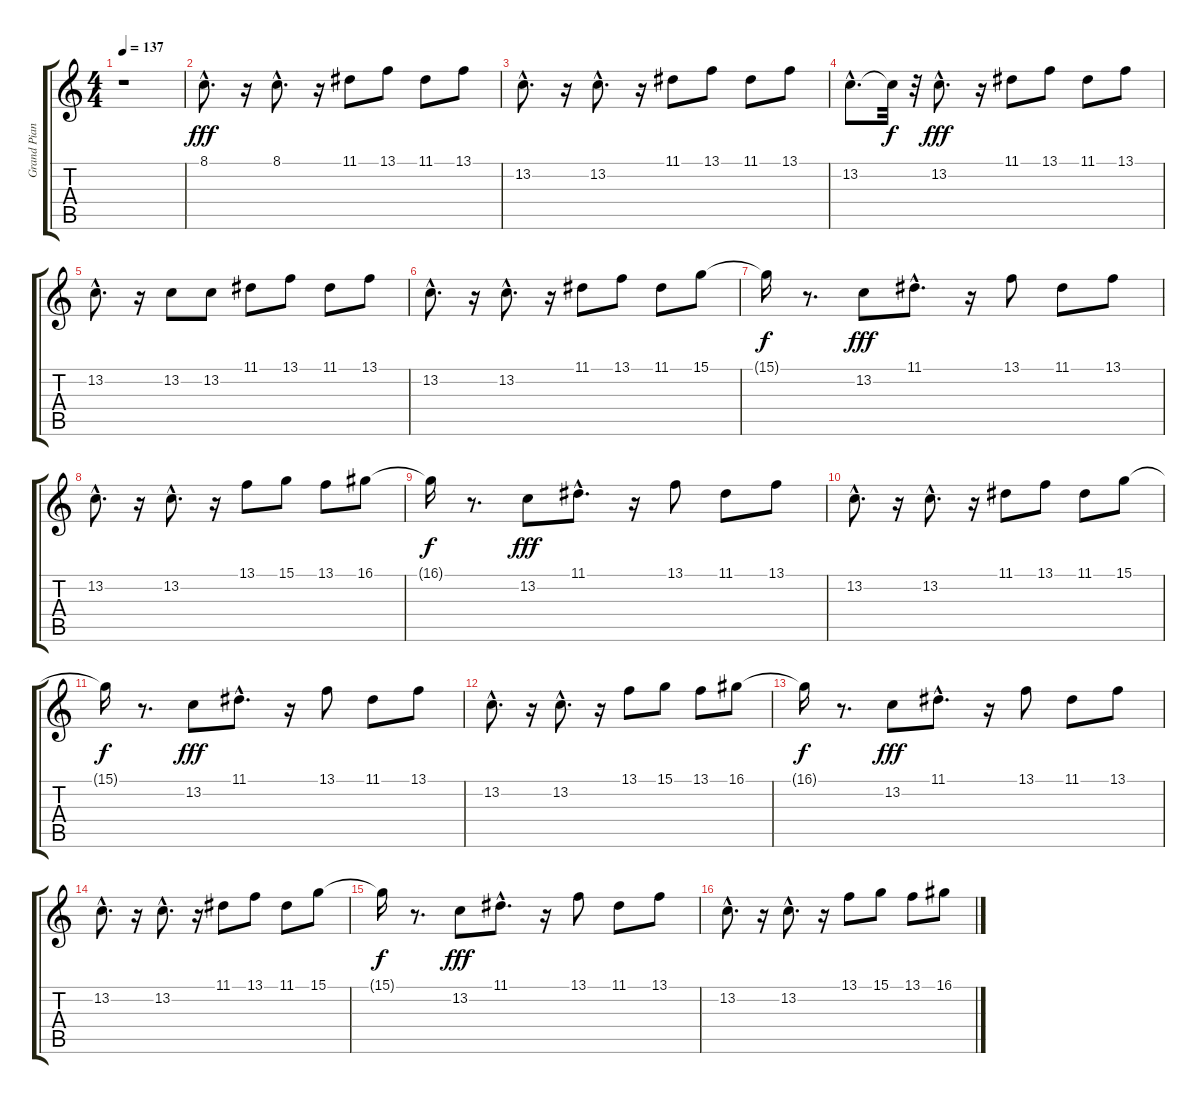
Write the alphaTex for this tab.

\track ("Grand Piano-1" "Grand Pian") {instrument acousticgrandpiano}
\staff {score tabs}
\tuning (E4 B3 G3 D3 A2 E2) {hide}
\ts (4 4)
\tempo 137
\clef g2
\ks c
r.1{dy fff instrument acousticgrandpiano} |
8.1{hac}.8{d} r.16 8.1{hac}.8{d} r.16 11.1.8 13.1.8 11.1.8 13.1.8 |
13.2{hac}.8{d} r.16 13.2{hac}.8{d} r.16 11.1.8 13.1.8 11.1.8 13.1.8 |
13.2{hac}.8{d} 13.2{t}.32{dy f} r.32 13.2{hac}.8{d dy fff} r.16 11.1.8 13.1.8 11.1.8 13.1.8 |
13.2{hac}.8{d} r.16 13.2.8 13.2.8 11.1.8 13.1.8 11.1.8 13.1.8 |
13.2{hac}.8{d} r.16 13.2{hac}.8{d} r.16 11.1.8 13.1.8 11.1.8 15.1.8 |
15.1{t}.16{dy f} r.8{d} 13.2.8{dy fff} 11.1{hac}.8{d} r.16 13.1.8 11.1.8 13.1.8 |
13.2{hac}.8{d} r.16 13.2{hac}.8{d} r.16 13.1.8 15.1.8 13.1.8 16.1.8 |
16.1{t}.16{dy f} r.8{d} 13.2.8{dy fff} 11.1{hac}.8{d} r.16 13.1.8 11.1.8 13.1.8 |
13.2{hac}.8{d} r.16 13.2{hac}.8{d} r.16 11.1.8 13.1.8 11.1.8 15.1.8 |
15.1{t}.16{dy f} r.8{d} 13.2.8{dy fff} 11.1{hac}.8{d} r.16 13.1.8 11.1.8 13.1.8 |
13.2{hac}.8{d} r.16 13.2{hac}.8{d} r.16 13.1.8 15.1.8 13.1.8 16.1.8 |
16.1{t}.16{dy f} r.8{d} 13.2.8{dy fff} 11.1{hac}.8{d} r.16 13.1.8 11.1.8 13.1.8 |
13.2{hac}.8{d} r.16 13.2{hac}.8{d} r.16 11.1.8 13.1.8 11.1.8 15.1.8 |
15.1{t}.16{dy f} r.8{d} 13.2.8{dy fff} 11.1{hac}.8{d} r.16 13.1.8 11.1.8 13.1.8 |
13.2{hac}.8{d} r.16 13.2{hac}.8{d} r.16 13.1.8 15.1.8 13.1.8 16.1.8
